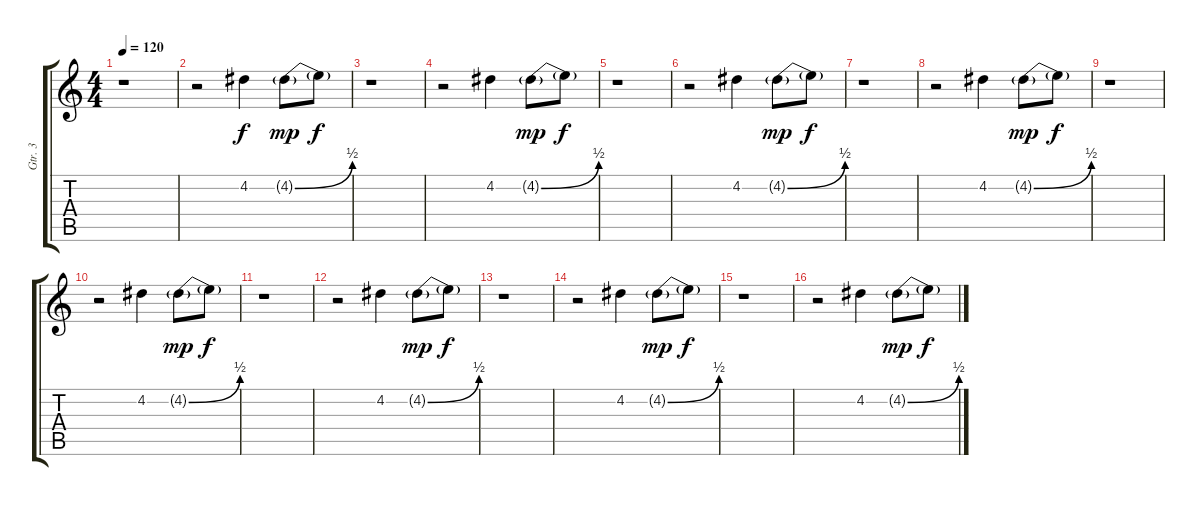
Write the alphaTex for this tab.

\track ("Gtr. 3" "Gtr. 3") {instrument distortionguitar}
\staff {score tabs}
\tuning (E4 B3 G3 D3 A2 E2) {hide}
\ts (4 4)
\tempo 120
\clef g2
\ks c
r.1{dy f} |
r.2 4.2.4 4.2{be (bend 0 0 60 2) g}.8{dy mp} 4.2{t}.8{dy f} |
r.1 |
r.2 4.2.4 4.2{be (bend 0 0 60 2) g}.8{dy mp} 4.2{t}.8{dy f} |
r.1 |
r.2 4.2.4 4.2{be (bend 0 0 60 2) g}.8{dy mp} 4.2{t}.8{dy f} |
r.1 |
r.2 4.2.4 4.2{be (bend 0 0 60 2) g}.8{dy mp} 4.2{t}.8{dy f} |
r.1 |
r.2 4.2.4 4.2{be (bend 0 0 60 2) g}.8{dy mp} 4.2{t}.8{dy f} |
r.1 |
r.2 4.2.4 4.2{be (bend 0 0 60 2) g}.8{dy mp} 4.2{t}.8{dy f} |
r.1 |
r.2 4.2.4 4.2{be (bend 0 0 60 2) g}.8{dy mp} 4.2{t}.8{dy f} |
r.1 |
r.2 4.2.4 4.2{be (bend 0 0 60 2) g}.8{dy mp} 4.2{t}.8{dy f}
